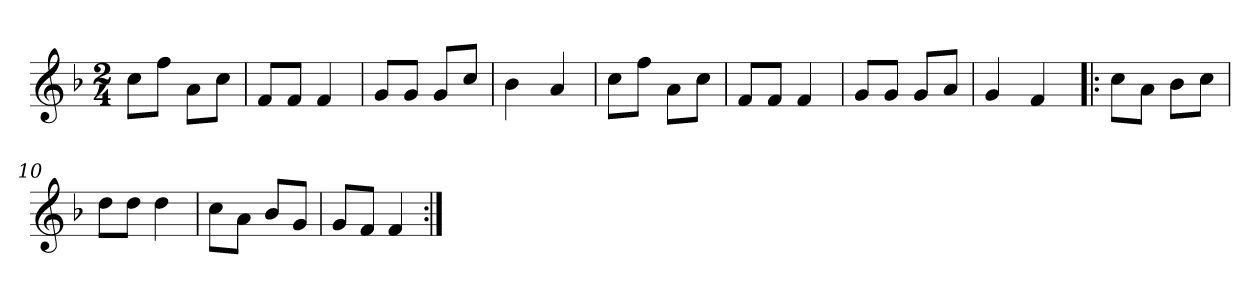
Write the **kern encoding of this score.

**kern
*part1
*staff1
*clefG2
*k[b-]
*F:
*M2/4
*MM120
=1
8cc\L
8ff\J
8a\L
8cc\J
=2
8f/L
8f/J
4f
=3
8g/L
8g/J
8g/L
8cc/J
=4
4b-
4a
=5
8cc\L
8ff\J
8a\L
8cc\J
=6
8f/L
8f/J
4f
=7
8g/L
8g/J
8g/L
8a/J
=8
4g
4f
=9!|:
8cc\L
8a\J
8b-\L
8cc\J
=10
8dd\L
8dd\J
4dd
=11
8cc\L
8a\J
8b-/L
8g/J
=12
8g/L
8f/J
4f
=:|!
*-
